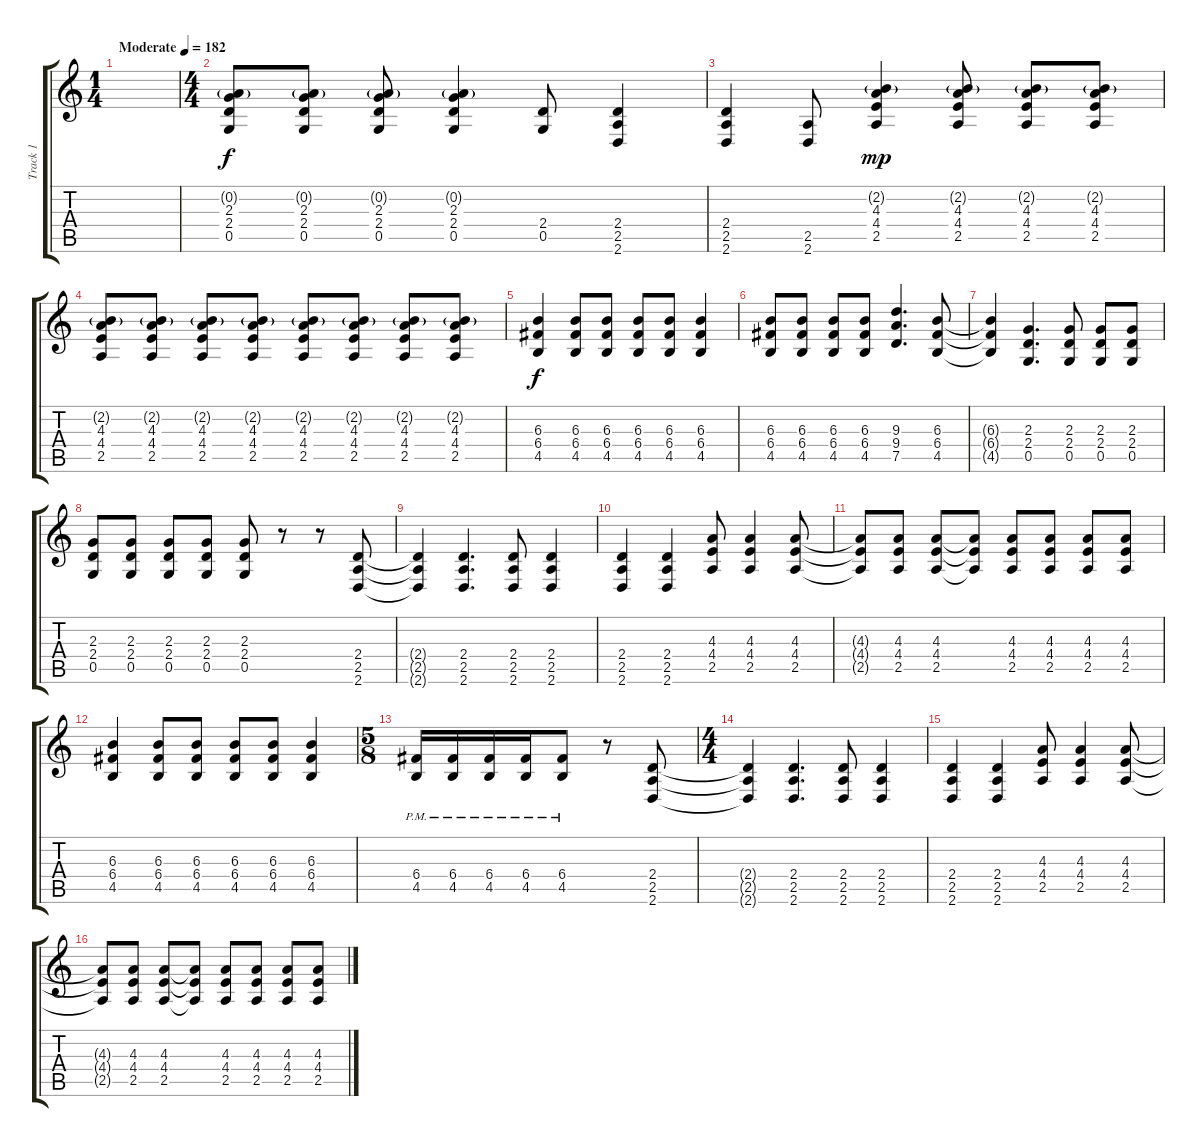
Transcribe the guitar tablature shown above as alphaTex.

\track ("Track 1" "Track 1") {instrument distortionguitar}
\staff {score tabs}
\tuning (D4 A3 F3 C3 G2 C2) {hide}
\ts (1 4)
\tempo (182 "Moderate")
\clef g2
\ks c
|
\ts (4 4)
(0.2{g} 2.3 2.4 0.5).8 (0.2{g} 2.3 2.4 0.5).8 (0.2{g} 2.3 2.4 0.5).8 (0.2{g} 2.3 2.4 0.5).4 (2.4 0.5).8{dy f} (2.4 2.5 2.6).4 |
(2.4 2.5 2.6).4 (2.5 2.6).8 (2.2{g} 4.3 4.4 2.5).4{dy mp} (2.2{g} 4.3 4.4 2.5).8 (2.2{g} 4.3 4.4 2.5).8 (2.2{g} 4.3 4.4 2.5).8 |
(2.2{g} 4.3 4.4 2.5).8 (2.2{g} 4.3 4.4 2.5).8 (2.2{g} 4.3 4.4 2.5).8 (2.2{g} 4.3 4.4 2.5).8 (2.2{g} 4.3 4.4 2.5).8 (2.2{g} 4.3 4.4 2.5).8 (2.2{g} 4.3 4.4 2.5).8 (2.2{g} 4.3 4.4 2.5).8 |
(6.3 6.4 4.5).4{dy f} (6.3 6.4 4.5).8 (6.3 6.4 4.5).8 (6.3 6.4 4.5).8 (6.3 6.4 4.5).8 (6.3 6.4 4.5).4 |
(6.3 6.4 4.5).8 (6.3 6.4 4.5).8 (6.3 6.4 4.5).8 (6.3 6.4 4.5).8 (9.3 9.4 7.5).4{d} (6.3 6.4 4.5).8 |
(6.3{t} 6.4{t} 4.5{t}).4 (2.3 2.4 0.5).4{d} (2.3 2.4 0.5).8 (2.3 2.4 0.5).8 (2.3 2.4 0.5).8 |
(2.3 2.4 0.5).8 (2.3 2.4 0.5).8 (2.3 2.4 0.5).8 (2.3 2.4 0.5).8 (2.3 2.4 0.5).8 r.8 r.8 (2.4 2.5 2.6).8 |
(2.4{t} 2.5{t} 2.6{t}).4 (2.4 2.5 2.6).4{d} (2.4 2.5 2.6).8 (2.4 2.5 2.6).4 |
(2.4 2.5 2.6).4 (2.4 2.5 2.6).4 (4.3 4.4 2.5).8 (4.3 4.4 2.5).4 (4.3 4.4 2.5).8 |
(4.3{t} 4.4{t} 2.5{t}).8 (4.3 4.4 2.5).8 (4.3 4.4 2.5).8 (4.3{t} 4.4{t} 2.5{t}).8 (4.3 4.4 2.5).8 (4.3 4.4 2.5).8 (4.3 4.4 2.5).8 (4.3 4.4 2.5).8 |
(6.3 6.4 4.5).4 (6.3 6.4 4.5).8 (6.3 6.4 4.5).8 (6.3 6.4 4.5).8 (6.3 6.4 4.5).8 (6.3 6.4 4.5).4 |
\ts (5 8)
(6.4{pm} 4.5{pm}).16 (6.4{pm} 4.5{pm}).16 (6.4{pm} 4.5{pm}).16 (6.4{pm} 4.5{pm}).16 (6.4{pm} 4.5{pm}).8 r.8 (2.4 2.5 2.6).8 |
\ts (4 4)
(2.4{t} 2.5{t} 2.6{t}).4 (2.4 2.5 2.6).4{d} (2.4 2.5 2.6).8 (2.4 2.5 2.6).4 |
(2.4 2.5 2.6).4 (2.4 2.5 2.6).4 (4.3 4.4 2.5).8 (4.3 4.4 2.5).4 (4.3 4.4 2.5).8 |
(4.3{t} 4.4{t} 2.5{t}).8 (4.3 4.4 2.5).8 (4.3 4.4 2.5).8 (4.3{t} 4.4{t} 2.5{t}).8 (4.3 4.4 2.5).8 (4.3 4.4 2.5).8 (4.3 4.4 2.5).8 (4.3 4.4 2.5).8
